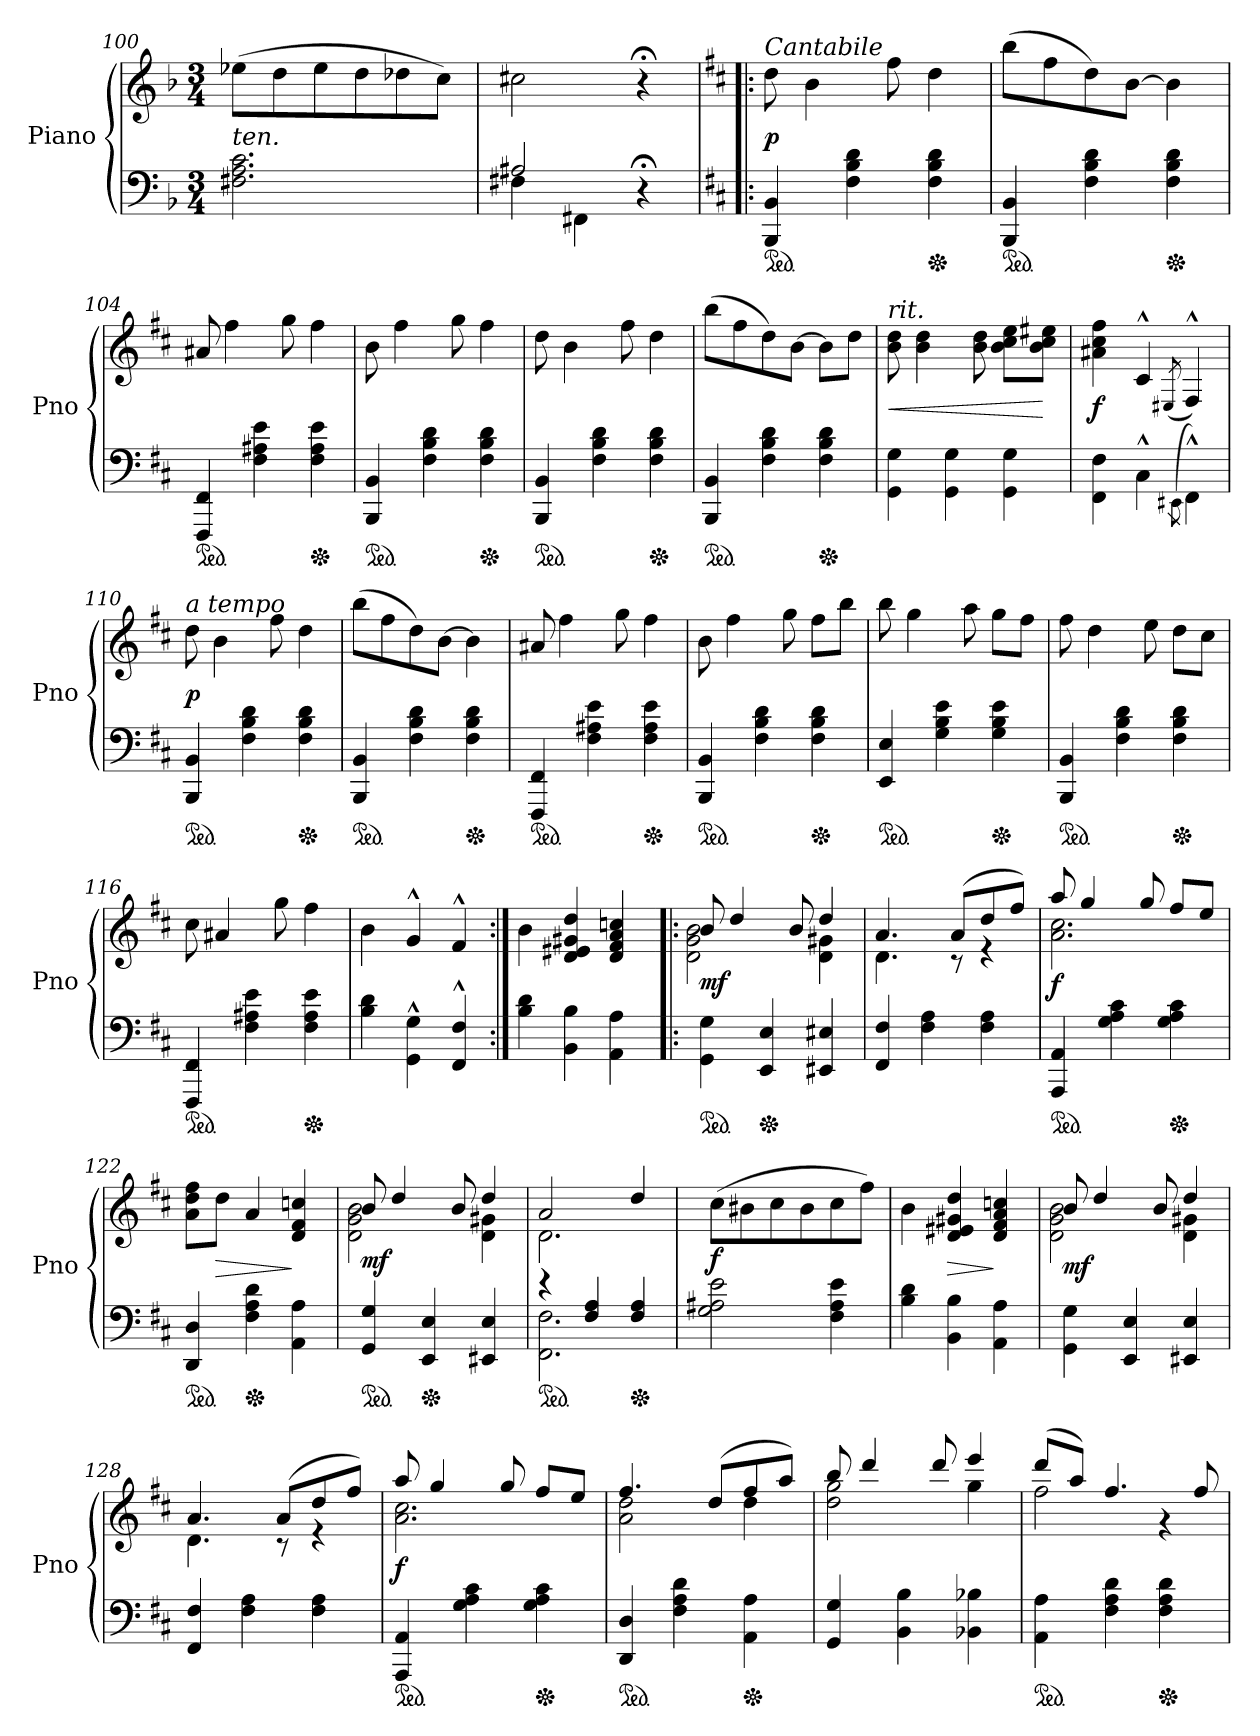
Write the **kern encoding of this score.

**kern	**kern	**dynam
*part1	*part1	*part1
*staff2	*staff1	*staff1/2
*I"Piano	*	*
*I'Pno	*	*
*clefF4	*clefG2	*
*k[b-]	*k[b-]	*
*M3/4	*M3/4	*
=100	=100	=100
!LO:TX:a:i:t=ten.	!	!
2.F#X 2.A 2.c	(8ee-XL	.
.	8dd	.
.	8ee-	.
.	8dd	.
.	8dd-X	.
.	8ccJ)	.
=101	=101	=101
*^	*	*
2A#X	4F#X	2cc#X	.
.	4FF#X	.	.
4r;<	4ryy	4r;<	.
*v	*v	*	*
=102!|:	=102!|:	=102!|:
*k[f#c#]	*k[f#c#]	*
*^	*	*
!	!	!LO:TX:a:i:t=Cantabile	!
*v	*v	*	*
*ped	*	*
4BBB 4BB	8dd	p
.	4b	.
4F# 4B 4d	.	.
.	8ff#	.
*Xped	*	*
4F# 4B 4d	4dd	.
=103	=103	=103
*ped	*	*
4BBB 4BB	(8bbL	.
.	8ff#	.
4F# 4B 4d	8dd)	.
.	[8bJ	.
*Xped	*	*
4F# 4B 4d	4b]	.
=104	=104	=104
*ped	*	*
4FFF# 4FF#	8a#X	.
.	4ff#	.
4F# 4A#X 4e	.	.
.	8gg	.
*Xped	*	*
4F# 4A# 4e	4ff#	.
=105	=105	=105
*ped	*	*
4BBB 4BB	8b	.
.	4ff#	.
4F# 4B 4d	.	.
.	8gg	.
*Xped	*	*
4F# 4B 4d	4ff#	.
=106	=106	=106
*ped	*	*
4BBB 4BB	8dd	.
.	4b	.
4F# 4B 4d	.	.
.	8ff#	.
*Xped	*	*
4F# 4B 4d	4dd	.
=107	=107	=107
*ped	*	*
4BBB 4BB	(8bbL	.
.	8ff#	.
4F# 4B 4d	8dd)	.
.	[8bJ	.
*Xped	*	*
4F# 4B 4d	8bL]	.
.	8ddJ	.
=108	=108	=108
!	!LO:TX:a:i:t=rit.	!
4GG\ 4G\	8b 8dd	<
.	4b 4dd	.
4GG\ 4G\	.	.
.	8b 8dd	.
4GG\ 4G\	8b 8cc# 8eeL	.
.	8b 8cc# 8ee#XJ	[
=109	=109	=109
4FF#\ 4F#\	4a#X 4cc# 4ff#	f
4C#^^\	4c#^^	.
(8qEE#X\	(8qE#X/	.
4FF#^^<\)	4F#^^/)	] ]
=110	=110	=110
!	!LO:TX:a:i:t=a tempo	!
*ped	*	*
4BBB 4BB	8dd	p
.	4b	.
4F# 4B 4d	.	.
.	8ff#	.
*Xped	*	*
4F# 4B 4d	4dd	.
=111	=111	=111
*ped	*	*
4BBB 4BB	(8bbL	.
.	8ff#	.
4F# 4B 4d	8dd)	.
.	[8bJ	.
*Xped	*	*
4F# 4B 4d	4b]	.
=112	=112	=112
*ped	*	*
4FFF# 4FF#	8a#X	.
.	4ff#	.
4F# 4A#X 4e	.	.
.	8gg	.
*Xped	*	*
4F# 4A# 4e	4ff#	.
=113	=113	=113
*ped	*	*
4BBB 4BB	8b	.
.	4ff#	.
4F# 4B 4d	.	.
.	8gg	.
*Xped	*	*
4F# 4B 4d	8ff#L	.
.	8bbJ	.
=114	=114	=114
*ped	*	*
4EE 4E	8bb	.
.	4gg	.
4G 4B 4e	.	.
.	8aa	.
*Xped	*	*
4G 4B 4e	8ggL	.
.	8ff#J	.
=115	=115	=115
*ped	*	*
4BBB 4BB	8ff#	.
.	4dd	.
4F# 4B 4d	.	.
.	8ee	.
*Xped	*	*
4F# 4B 4d	8ddL	.
.	8cc#J	.
=116	=116	=116
*ped	*	*
4FFF# 4FF#	8cc#	.
.	4a#X	.
4F# 4A#X 4e	.	.
.	8gg	.
*Xped	*	*
4F# 4A# 4e	4ff#	.
=117	=117	=117
4B 4d	4b	.
4GG^^\ 4G^^\	4g^^	.
4FF#^^ 4F#^^	4f#^^	.
=118:|!	=118:|!	=118:|!
4B 4d	4b	.
4BB 4B	4d 4e#X 4g#X 4dd	.
4AA 4A	4d 4f# 4a 4ccn	.
=119!|:	=119!|:	=119!|:
*	*^	*
*ped	*	*	*
4GG\ 4G\	8b	2d 2g 2b	mf
.	4dd	.	.
*Xped	*	*	*
4EE 4E	.	.	.
.	8b	.	.
4EE#X 4E#X	4dd	4d 4g#X	.
=120	=120	=120	=120
4FF# 4F#	4.a	4.d	.
4F# 4A	.	.	.
.	(8aL	8r	.
4F# 4A	8dd	4r	.
.	8ff#J)	.	.
=121	=121	=121	=121
*ped	*	*	*
4AAA 4AA	8aa	2.a 2.cc#	f
.	4gg	.	.
4G 4A 4c#	.	.	.
.	8gg	.	.
*Xped	*	*	*
4G 4A 4c#	8ff#L	.	.
.	8eeJ	.	.
*	*v	*v	*
=122	=122	=122
*ped	*	*
4DD 4D	8a 8dd 8ff#L	.
.	8ddJ	>
*Xped	*	*
4F# 4A 4d	4a	.
4AA 4A	4d 4f# 4ccn	]
=123	=123	=123
*	*^	*
*ped	*	*	*
4GG 4G	8b	2d 2g 2b	mf
.	4dd	.	.
*Xped	*	*	*
4EE 4E	.	.	.
.	8b	.	.
4EE#X 4E	4dd	4d 4g#X	.
=124	=124	=124	=124
*^	*	*	*
*ped	*	*	*	*
4r	2.FF# 2.F#	2a	2.d	.
4F# 4A	.	.	.	.
*Xped	*	*	*	*
4F# 4A	.	4dd	.	.
*v	*v	*	*	*
*	*v	*v	*
=125	=125	=125
2G 2A#X 2e	(8cc#L	f
.	8b#X	.
.	8cc#	.
.	8b#	.
4F# 4A# 4e	8cc#	.
.	8ff#J)	.
=126	=126	=126
4B 4d	4b	.
4BB 4B	4d 4e#X 4g#X 4dd	>
4AA 4A	4d 4f# 4a 4ccn	]
=127	=127	=127
*	*^	*
4GG\ 4G\	8b	2d 2g 2b	mf
.	4dd	.	.
4EE 4E	.	.	.
.	8b	.	.
4EE#X 4E	4dd	4d 4g#X	.
=128	=128	=128	=128
4FF# 4F#	4.a	4.d	.
4F# 4A	.	.	.
.	(8aL	8r	.
4F# 4A	8dd	4r	.
.	8ff#J)	.	.
=129	=129	=129	=129
*ped	*	*	*
4AAA 4AA	8aa	2.a 2.cc#	f
.	4gg	.	.
4G 4A 4c#	.	.	.
.	8gg	.	.
*Xped	*	*	*
4G 4A 4c#	8ff#L	.	.
.	8eeJ	.	.
=130	=130	=130	=130
*ped	*	*	*
4DD 4D	4.ff#	2a 2dd	.
4F# 4A 4d	.	.	.
.	(8ddL	.	.
*Xped	*	*	*
4AA 4A	8ff#	4dd	.
.	8aaJ)	.	.
=131	=131	=131	=131
4GG 4G	8bb	2dd 2gg	.
.	4ddd	.	.
4BB 4B	.	.	.
.	8ddd	.	.
4BB-X 4B-X	4eee	4gg	.
=132	=132	=132	=132
*ped	*	*	*
4AA 4A	(8dddL	2ff#	.
.	8aaJ)	.	.
4F# 4A 4d	4.ff#	.	.
*Xped	*	*	*
4F# 4A 4d	.	4r	.
.	8ff#	.	.
*	*v	*v	*
=	=	=
*-	*-	*-
